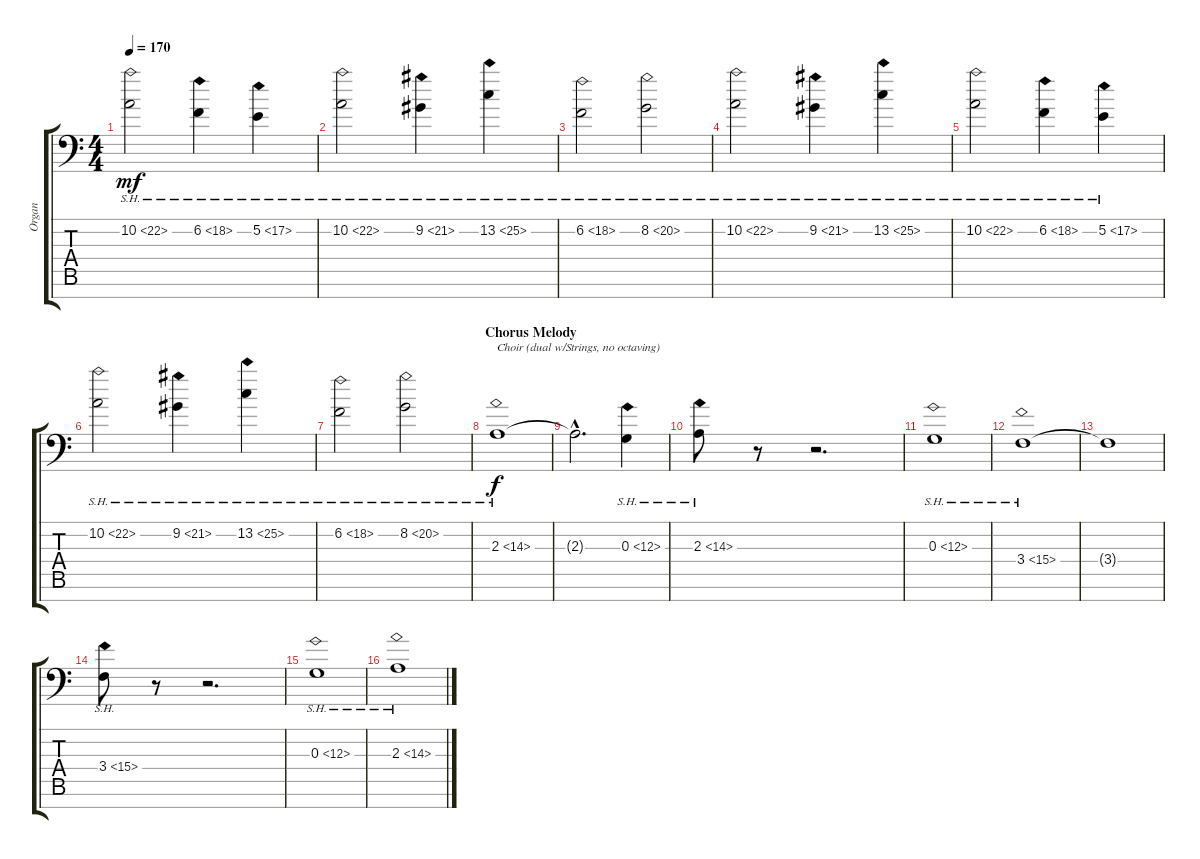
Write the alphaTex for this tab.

\track ("Organ" "Organ") {instrument churchorgan}
\staff {score tabs}
\tuning (E4 B3 G3 D3 A2 E2 C-1) {hide}
\ts (4 4)
\tempo 170
\clef f4
\ks c
10.2{sh 12}.2{dy mf} 6.2{sh 12}.4 5.2{sh 12}.4 |
10.2{sh 12}.2 9.2{sh 12}.4 13.2{sh 12}.4 |
6.2{sh 12}.2 8.2{sh 12}.2 |
10.2{sh 12}.2 9.2{sh 12}.4 13.2{sh 12}.4 |
10.2{sh 12}.2 6.2{sh 12}.4 5.2{sh 12}.4 |
10.2{sh 12}.2 9.2{sh 12}.4 13.2{sh 12}.4 |
6.2{sh 12}.2 8.2{sh 12}.2 |
\section ("" "Chorus Melody")
2.3{sh 12}.1{txt "Choir (dual w/Strings, no octaving)" dy f volume 13 balance 8 instrument pad4choir} |
2.3{hac t}.2{d} 0.3{sh 12}.4 |
2.3{sh 12}.8 r.8 r.2{d} |
0.3{sh 12}.1 |
3.4{sh 12}.1 |
3.4{t}.1 |
3.4{sh 12}.8 r.8 r.2{d} |
0.3{sh 12}.1 |
2.3{sh 12}.1
